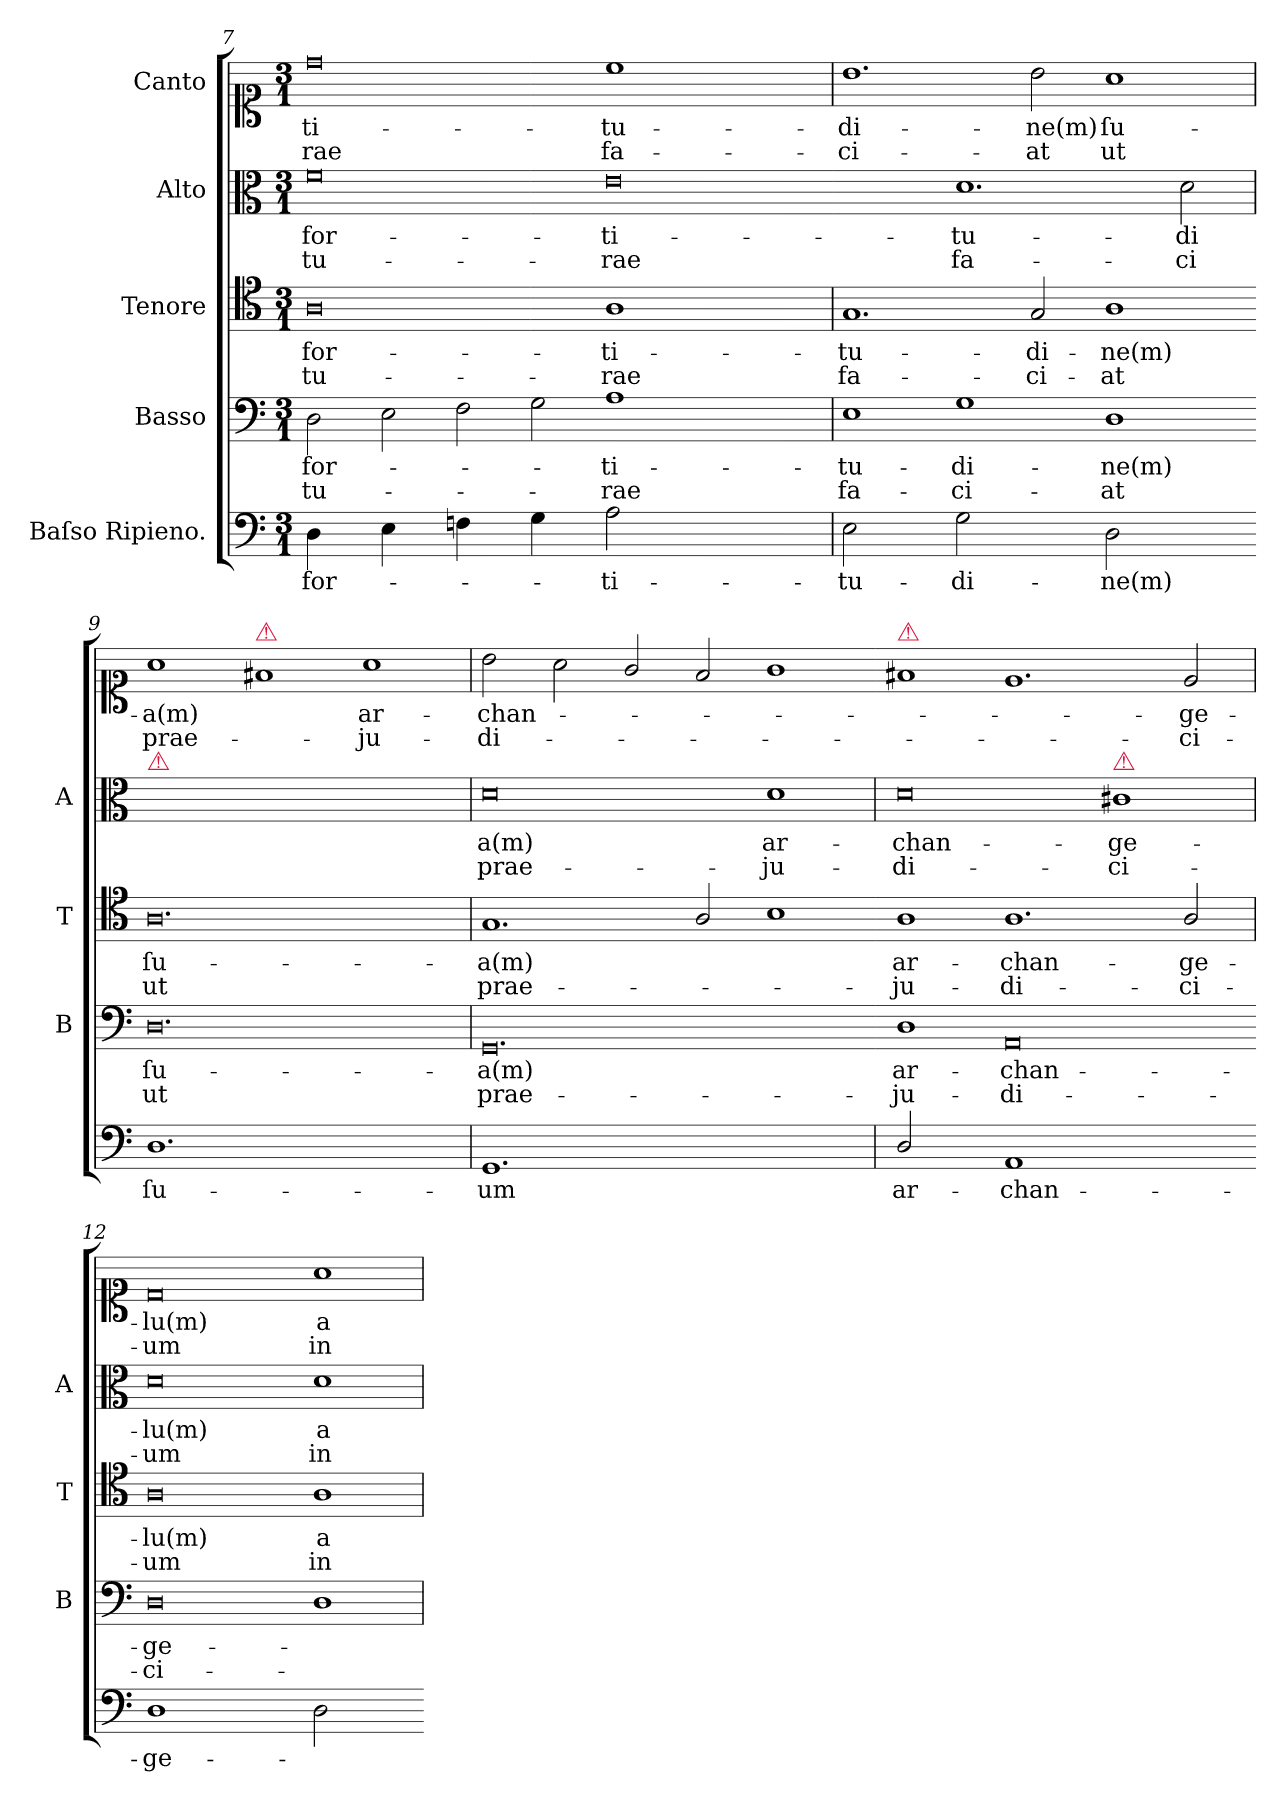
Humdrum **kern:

**kern	**text	**kern	**text	**text	**kern	**text	**text	**kern	**text	**text	**kern	**text	**text
*part5	*part5	*part4	*part4	*part4	*part3	*part3	*part3	*part2	*part2	*part2	*part1	*part1	*part1
*staff5	*staff5	*staff4	*staff4	*staff4	*staff3	*staff3	*staff3	*staff2	*staff2	*staff2	*staff1	*staff1	*staff1
*I"Baſso Ripieno.	*	*I"Basso	*	*	*I"Tenore	*	*	*I"Alto	*	*	*I"Canto	*	*
*	*	*I'B	*	*	*I'T	*	*	*I'A	*	*	*	*	*
*clefF4	*	*clefF4	*	*	*clefC4	*	*	*clefC3	*	*	*clefC1	*	*
*k[]	*	*k[]	*	*	*k[]	*	*	*k[]	*	*	*k[]	*	*
*M3/1	*	*M3/1	*	*	*M3/1	*	*	*M3/1	*	*	*M3/1	*	*
=7	=7	=7	=7	=7	=7	=7	=7	=7	=7	=7	=7	=7	=7
!LO:N:vis=4	!	!	!	!	!	!	!	!	!	!	!	!	!
2D\	for-	2D\	for-	-tu-	0A\	for-	-tu-	0f\	for-	-tu-	0dd\	-ti-	-rae
!LO:N:vis=4	!	!	!	!	!	!	!	!	!	!	!	!	!
2E\	.	2E\	.	.	.	.	.	.	.	.	.	.	.
!LO:N:vis=4	!	!	!	!	!	!	!	!	!	!	!	!	!
2Fn\	.	2F\	.	.	.	.	.	.	.	.	.	.	.
!LO:N:vis=4	!	!	!	!	!	!	!	!	!	!	!	!	!
2G\	.	2G\	.	.	.	.	.	.	.	.	.	.	.
!LO:N:vis=2	!	!	!	!	!	!	!	!	!	!	!	!	!
1A\	-ti-	1A\	-ti-	-rae	1A\	-ti-	-rae	0e\	-ti-	-rae	1cc\	-tu-	fa-
1ryy	.	1ryy	.	.	1ryy	.	.	.	.	.	1ryy	.	.
=8	=8	=8	=8	=8	=8	=8	=8	=8-	=8	=8	=8	=8	=8
!LO:N:vis=2	!	!	!	!	!	!	!	!	!	!	!	!	!
1E\	-tu-	1E\	-tu-	-fa-	1.G/	-tu-	fa-	1ryy	.	.	1.b\	-di-	-ci-
!LO:N:vis=2	!	!	!	!	!	!	!	!	!	!	!	!	!
1G\	-di-	1G\	-di-	-ci-	.	.	.	1.d\	-tu-	fa-	.	.	.
.	.	.	.	.	2G/	-di-	-ci-	.	.	.	2b\	-ne(m)	-at
!LO:N:vis=2	!	!	!	!	!	!	!	!	!	!	!	!	!
1D\	-ne(m)	1D\	-ne(m)	-at	1A\	-ne(m)	-at	.	.	.	1a\	ſu-	ut
.	.	.	.	.	.	.	.	2d\	-di	-ci	.	.	.
=9-	=9	=9-	=9	=9	=9-	=9	=9	=9	=9	=9	=9	=9	=9
!	!	!	!	!	!	!	!	!LO:TX:a:color=crimson:t=⚠	!	!	!	!	!
!LO:N:vis=1.	!	!	!	!	!	!	!	!	!	!	!	!	!
0.D\	ſu-	0.D\	ſu-	ut	0.A\	ſu-	ut	0d\yy	.	.	1a\	-a(m)	prae-
!	!	!	!	!	!	!	!	!	!	!	!LO:TX:a:color=crimson:t=⚠	!	!
.	.	.	.	.	.	.	.	.	.	.	1f#X/	.	.
.	.	.	.	.	.	.	.	1d\yy	.	.	1a\	ar-	-ju-
=10	=10	=10	=10	=10	=10	=10	=10	=10	=10	=10	=10	=10	=10
!LO:N:vis=1.	!	!	!	!	!	!	!	!	!	!	!	!	!
0.GG/	um	0.GG/	a(m)	prae-	1.G/	a(m)	prae-	0d\	a(m)	prae-	2b\	-chan-	-di-
.	.	.	.	.	.	.	.	.	.	.	2a\	.	.
.	.	.	.	.	.	.	.	.	.	.	2g/	.	.
.	.	.	.	.	2A/	.	.	.	.	.	2f/	.	.
.	.	.	.	.	1B\	.	.	1d\	ar-	-ju-	1g\	.	.
=11	=11-	=11-	=11-	=11-	=11-	=11-	=11-	=11	=11-	=11-	=11-	=11-	=11-
!	!	!	!	!	!	!	!	!	!	!	!LO:TX:a:color=crimson:t=⚠	!	!
!LO:N:vis=2	!	!	!	!	!	!	!	!	!	!	!	!	!
1D/	ar-	1D\	ar-	-ju-	1A\	ar-	-ju-	0d\	-chan-	-di-	1f#X/	.	.
!LO:N:vis=1	!	!	!	!	!	!	!	!	!	!	!	!	!
0AA/	-chan-	0AA/	-chan-	-di-	1.A\	-chan-	-di-	.	.	.	1.e/	.	.
!	!	!	!	!	!	!	!	!LO:TX:a:color=crimson:t=⚠	!	!	!	!	!
.	.	.	.	.	.	.	.	1c#X\	-ge-	-ci-	.	.	.
.	.	.	.	.	2A/	-ge-	-ci-	.	.	.	2e/	-ge-	-ci-
=12-	=12	=12-	=12	=12	=12	=12	=12	=12	=12	=12	=12	=12	=12
!LO:N:vis=1	!	!	!	!	!	!	!	!	!	!	!	!	!
0D\	-ge-	0D\	-ge-	-ci-	0A\	-lu(m)	-um	0d\	-lu(m)	-um	0d/	-lu(m)	-um
!LO:N:vis=2	!	!	!	!	!	!	!	!	!	!	!	!	!
1D\	.	1D\	.	.	1A\	a-	in	1d\	a-	in	1a\	a-	in
=-	=	=	=	=	=	=	=	=	=	=	=	=	=
*-	*-	*-	*-	*-	*-	*-	*-	*-	*-	*-	*-	*-	*-
